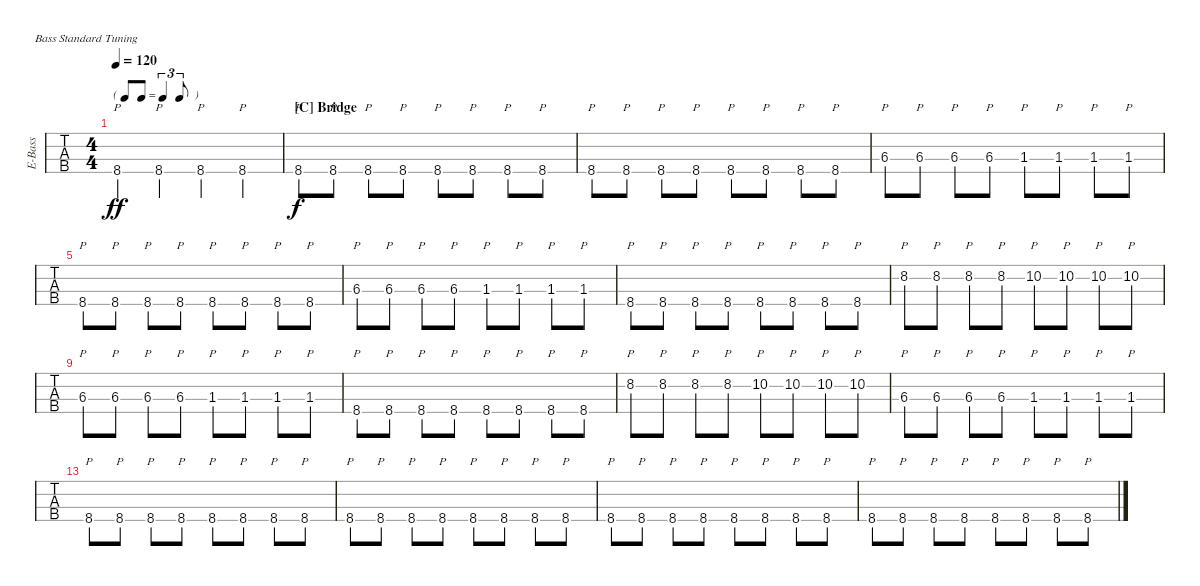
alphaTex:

\bracketExtendMode nobrackets
\otherSystemsTrackNameOrientation horizontal
\defaultBarNumberDisplay FirstOfSystem
\track ("Bass 1" "E-Bass") {instrument electricbasspick}
\staff {tabs}
\tuning (G2 D2 A1 E1)
\ts (4 4)
\tf triplet8th
\tempo 120
\clef f4
\ks cminor
8.4.4{p dy ff} 8.4.4{p} 8.4.4{p} 8.4.4{p} |
\section ("C" "Bridge")
8.4{ac}.8{p dy f} 8.4{ac}.8{p} 8.4{ac}.8{p} 8.4{ac}.8{p} 8.4{ac}.8{p} 8.4{ac}.8{p} 8.4{ac}.8{p} 8.4{ac}.8{p} |
8.4{ac}.8{p} 8.4{ac}.8{p} 8.4{ac}.8{p} 8.4{ac}.8{p} 8.4{ac}.8{p} 8.4{ac}.8{p} 8.4{ac}.8{p} 8.4{ac}.8{p} |
6.3{ac}.8{p} 6.3{ac}.8{p} 6.3{ac}.8{p} 6.3{ac}.8{p} 1.3{ac}.8{p} 1.3{ac}.8{p} 1.3{ac}.8{p} 1.3{ac}.8{p} |
8.4{ac}.8{p} 8.4{ac}.8{p} 8.4{ac}.8{p} 8.4{ac}.8{p} 8.4{ac}.8{p} 8.4{ac}.8{p} 8.4{ac}.8{p} 8.4{ac}.8{p} |
6.3{ac}.8{p} 6.3{ac}.8{p} 6.3{ac}.8{p} 6.3{ac}.8{p} 1.3{ac}.8{p} 1.3{ac}.8{p} 1.3{ac}.8{p} 1.3{ac}.8{p} |
8.4{ac}.8{p} 8.4{ac}.8{p} 8.4{ac}.8{p} 8.4{ac}.8{p} 8.4{ac}.8{p} 8.4{ac}.8{p} 8.4{ac}.8{p} 8.4{ac}.8{p} |
8.2{ac}.8{p} 8.2{ac}.8{p} 8.2{ac}.8{p} 8.2{ac}.8{p} 10.2{ac}.8{p} 10.2{ac}.8{p} 10.2{ac}.8{p} 10.2{ac}.8{p} |
6.3{ac}.8{p} 6.3{ac}.8{p} 6.3{ac}.8{p} 6.3{ac}.8{p} 1.3{ac}.8{p} 1.3{ac}.8{p} 1.3{ac}.8{p} 1.3{ac}.8{p} |
8.4{ac}.8{p} 8.4{ac}.8{p} 8.4{ac}.8{p} 8.4{ac}.8{p} 8.4{ac}.8{p} 8.4{ac}.8{p} 8.4{ac}.8{p} 8.4{ac}.8{p} |
8.2{ac}.8{p} 8.2{ac}.8{p} 8.2{ac}.8{p} 8.2{ac}.8{p} 10.2{ac}.8{p} 10.2{ac}.8{p} 10.2{ac}.8{p} 10.2{ac}.8{p} |
6.3{ac}.8{p} 6.3{ac}.8{p} 6.3{ac}.8{p} 6.3{ac}.8{p} 1.3{ac}.8{p} 1.3{ac}.8{p} 1.3{ac}.8{p} 1.3{ac}.8{p} |
8.4{ac}.8{p} 8.4{ac}.8{p} 8.4{ac}.8{p} 8.4{ac}.8{p} 8.4{ac}.8{p} 8.4{ac}.8{p} 8.4{ac}.8{p} 8.4{ac}.8{p} |
8.4{ac}.8{p} 8.4{ac}.8{p} 8.4{ac}.8{p} 8.4{ac}.8{p} 8.4{ac}.8{p} 8.4{ac}.8{p} 8.4{ac}.8{p} 8.4{ac}.8{p} |
8.4{ac}.8{p} 8.4{ac}.8{p} 8.4{ac}.8{p} 8.4{ac}.8{p} 8.4{ac}.8{p} 8.4{ac}.8{p} 8.4{ac}.8{p} 8.4{ac}.8{p} |
8.4{ac}.8{p} 8.4{ac}.8{p} 8.4{ac}.8{p} 8.4{ac}.8{p} 8.4{ac}.8{p} 8.4{ac}.8{p} 8.4{ac}.8{p} 8.4{ac}.8{p}
